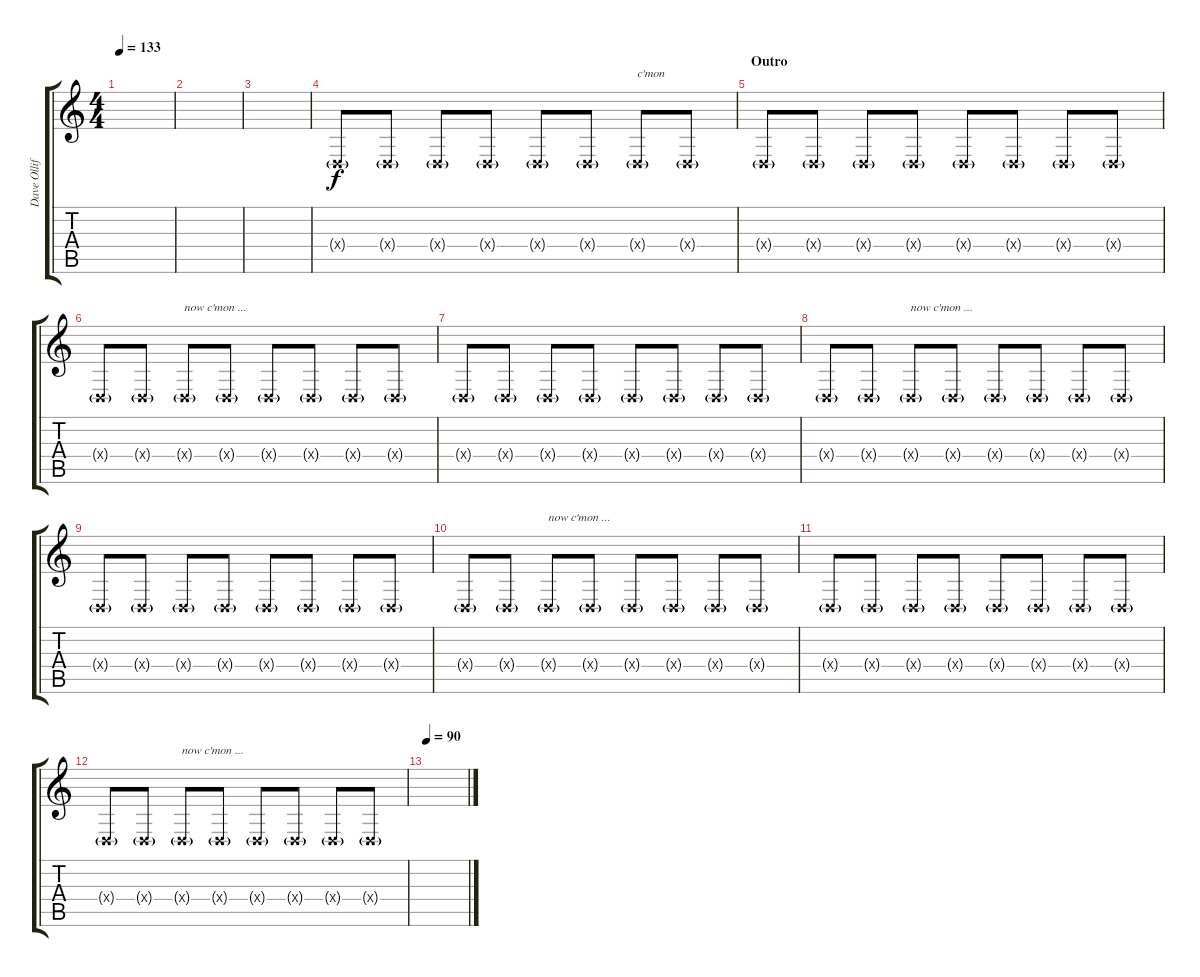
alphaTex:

\track ("Dave Olliffe - Voice Background" "Dave Ollif") {instrument oboe}
\staff {score tabs}
\tuning (E4 B3 G3 D3 A2 E2) {hide}
\ts (4 4)
\tempo 133
\clef g2
\ks c
|
|
|
0.4{g x}.8 0.4{g x}.8 0.4{g x}.8 0.4{g x}.8 0.4{g x}.8 0.4{g x}.8 0.4{g x}.8{txt "c'mon"} 0.4{g x}.8 |
\section ("" "Outro")
0.4{g x}.8 0.4{g x}.8 0.4{g x}.8 0.4{g x}.8 0.4{g x}.8 0.4{g x}.8 0.4{g x}.8 0.4{g x}.8 |
0.4{g x}.8 0.4{g x}.8 0.4{g x}.8{txt "now c'mon ..."} 0.4{g x}.8 0.4{g x}.8 0.4{g x}.8 0.4{g x}.8 0.4{g x}.8 |
0.4{g x}.8 0.4{g x}.8 0.4{g x}.8 0.4{g x}.8 0.4{g x}.8 0.4{g x}.8 0.4{g x}.8 0.4{g x}.8 |
0.4{g x}.8 0.4{g x}.8 0.4{g x}.8{txt "now c'mon ..."} 0.4{g x}.8 0.4{g x}.8 0.4{g x}.8 0.4{g x}.8 0.4{g x}.8 |
0.4{g x}.8 0.4{g x}.8 0.4{g x}.8 0.4{g x}.8 0.4{g x}.8 0.4{g x}.8 0.4{g x}.8 0.4{g x}.8 |
0.4{g x}.8 0.4{g x}.8 0.4{g x}.8{txt "now c'mon ..."} 0.4{g x}.8 0.4{g x}.8 0.4{g x}.8 0.4{g x}.8 0.4{g x}.8 |
0.4{g x}.8 0.4{g x}.8 0.4{g x}.8 0.4{g x}.8 0.4{g x}.8 0.4{g x}.8 0.4{g x}.8 0.4{g x}.8 |
0.4{g x}.8 0.4{g x}.8 0.4{g x}.8{txt "now c'mon ..."} 0.4{g x}.8 0.4{g x}.8 0.4{g x}.8 0.4{g x}.8 0.4{g x}.8 |
\tempo 90
